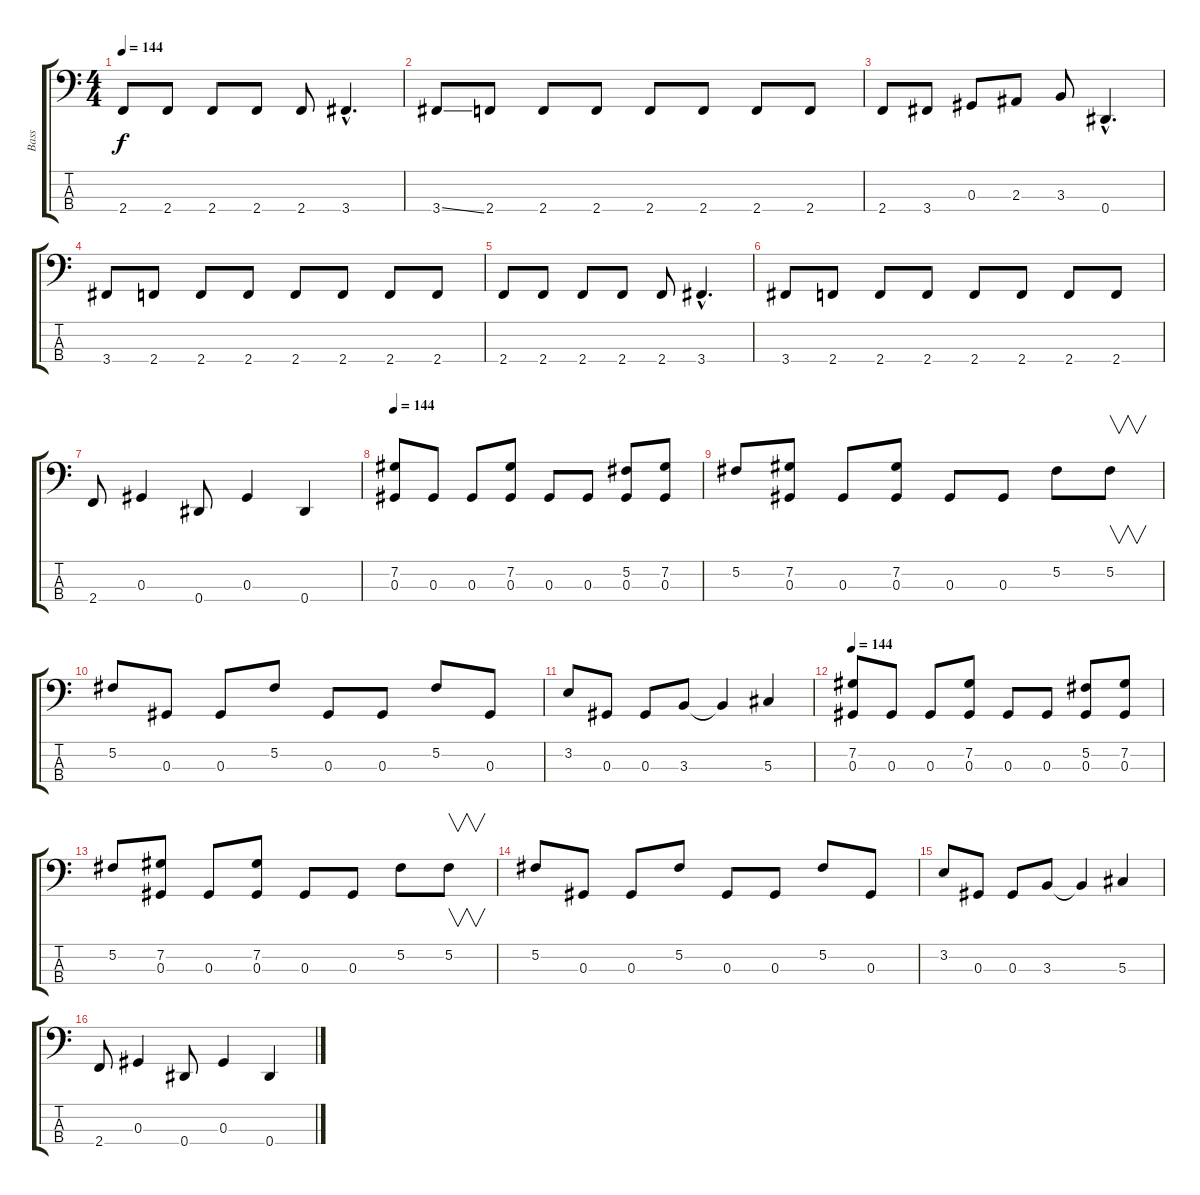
\track ("Bass" "Bass") {instrument electricbassfinger}
\staff {score tabs}
\tuning (Gb2 Db2 Ab1 Eb1) {hide}
\ts (4 4)
\tempo 144
\clef f4
\ks c
2.4.8{dy f} 2.4.8 2.4.8 2.4.8 2.4.8 3.4{hac}.4{d} |
3.4{ss}.8 2.4.8 2.4.8 2.4.8 2.4.8 2.4.8 2.4.8 2.4.8 |
2.4.8 3.4.8 0.3.8 2.3.8 3.3.8 0.4{hac}.4{d} |
3.4.8 2.4.8 2.4.8 2.4.8 2.4.8 2.4.8 2.4.8 2.4.8 |
2.4.8 2.4.8 2.4.8 2.4.8 2.4.8 3.4{hac}.4{d} |
3.4.8 2.4.8 2.4.8 2.4.8 2.4.8 2.4.8 2.4.8 2.4.8 |
2.4.8 0.3.4 0.4.8 0.3.4 0.4.4 |
\tempo 144
(7.2 0.3).8 0.3.8 0.3.8 (7.2 0.3).8 0.3.8 0.3.8 (5.2 0.3).8 (7.2 0.3).8 |
5.2.8 (7.2 0.3).8 0.3.8 (7.2 0.3).8 0.3.8 0.3.8 5.2.8 5.2.8{v} |
5.2.8 0.3.8 0.3.8 5.2.8 0.3.8 0.3.8 5.2.8 0.3.8 |
3.2.8 0.3.8 0.3.8 3.3.8 3.3{t}.4 5.3.4 |
\tempo 144
(7.2 0.3).8 0.3.8 0.3.8 (7.2 0.3).8 0.3.8 0.3.8 (5.2 0.3).8 (7.2 0.3).8 |
5.2.8 (7.2 0.3).8 0.3.8 (7.2 0.3).8 0.3.8 0.3.8 5.2.8 5.2.8{v} |
5.2.8 0.3.8 0.3.8 5.2.8 0.3.8 0.3.8 5.2.8 0.3.8 |
3.2.8 0.3.8 0.3.8 3.3.8 3.3{t}.4 5.3.4 |
2.4.8 0.3.4 0.4.8 0.3.4 0.4.4
